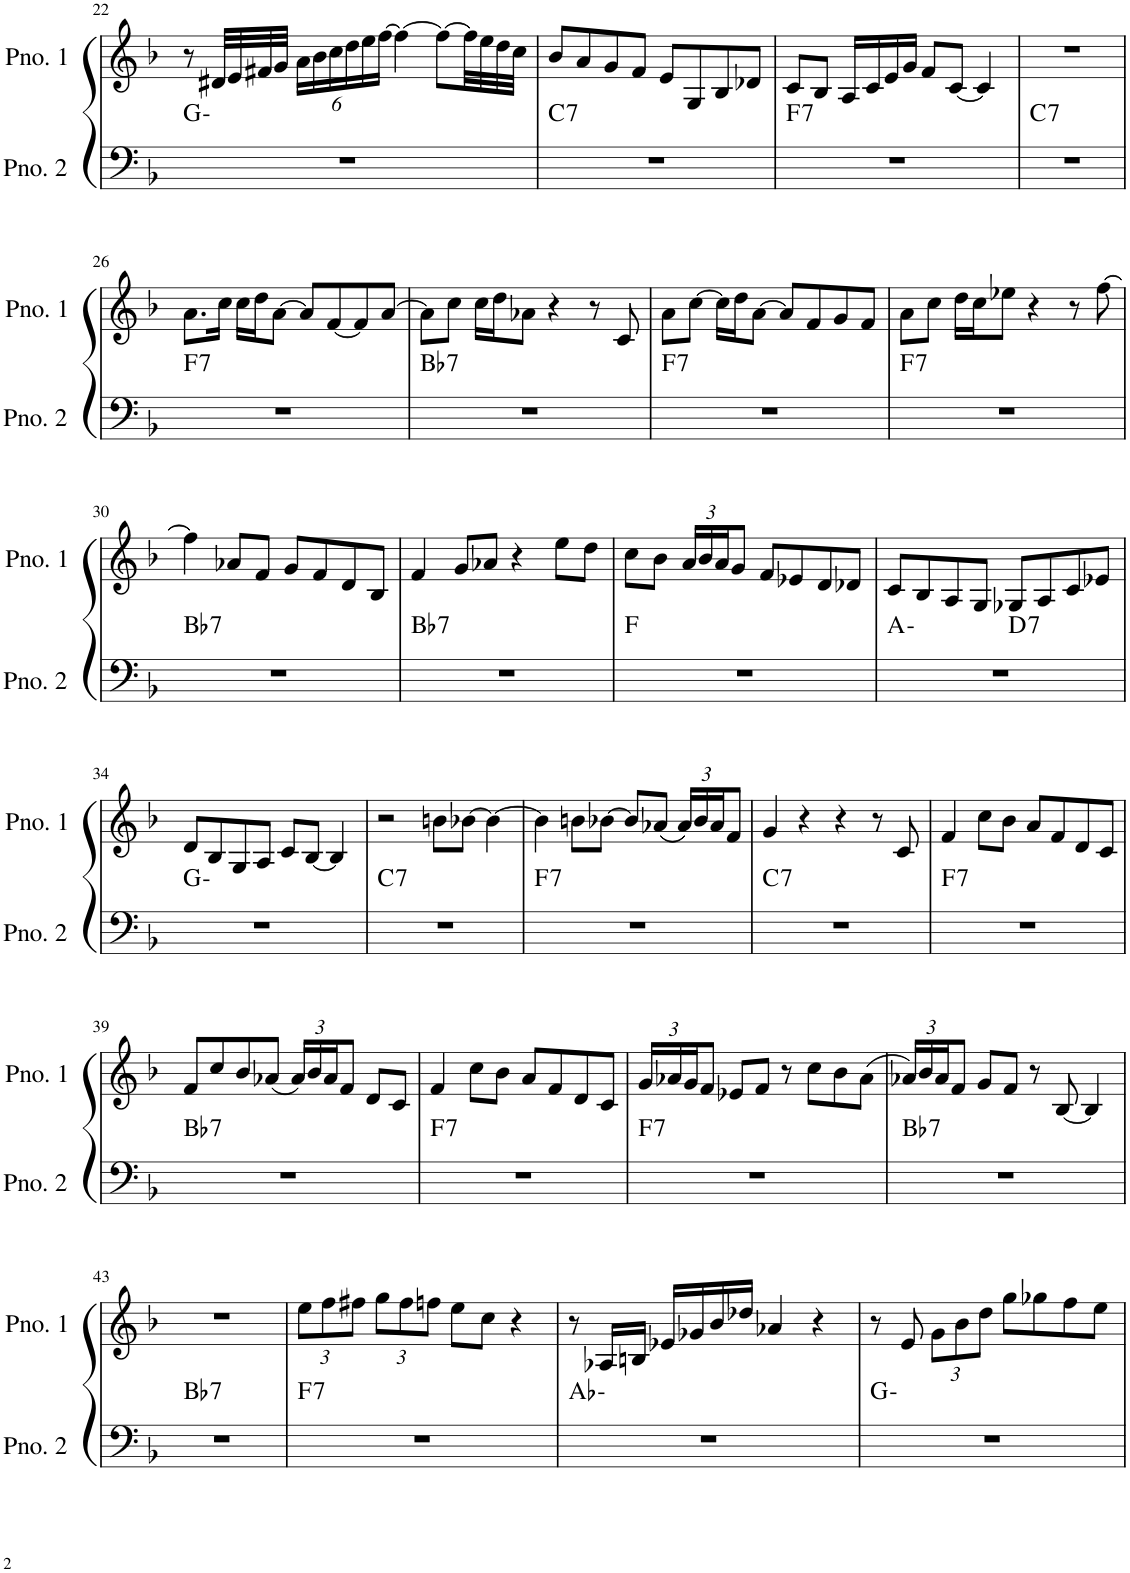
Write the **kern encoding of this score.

**kern	**harte	**kern
*part2	*part2	*part1
*staff2	*	*staff1
*I"ピアノ 2	*	*I"ピアノ 1
!!LO:PB:g=z
*clefF4	*	*clefG2
*k[b-]	*	*k[b-]
*M4/4	*	*M4/4
=22	=22	=22
1r	G:min	8r
.	.	32d#X/LLL
.	.	32e/
.	.	32f#X/
.	.	32g/JJJ
*	*	*Xbrackettup
.	.	24a\LL
.	.	24b-\
.	.	24cc\
.	.	24dd\
.	.	24ee\
.	.	[24ff\JJ
.	.	4ff\_
.	.	8ff\L_
.	.	32ff\LL]
.	.	32ee\
.	.	32dd\
.	.	32cc\JJJ
=23	=23	=23
!	!LO:H:kt=7	!
1r	C:7	8b-/L
.	.	8a/
.	.	8g/
.	.	8f/J
.	.	8e/L
.	.	8G/
.	.	8B-/
.	.	8d-X/J
=24	=24	=24
!	!LO:H:kt=7	!
1r	F:7	8c/L
.	.	8B-/J
.	.	16A/LL
.	.	16c/
.	.	16e/
.	.	16g/JJ
.	.	8f/L
.	.	[8c/J
.	.	4c/]
=25	=25	=25
!	!LO:H:kt=7	!
1r	C:7	1r
!!LO:LB:g=z
=26	=26	=26
!	!LO:H:kt=7	!
1r	F:7	8.a\L
.	.	16cc\Jk
.	.	16cc\LL
.	.	16dd\J
.	.	[8a\J
.	.	8a/L]
.	.	[8f/
.	.	8f/]
.	.	[8a/J
=27	=27	=27
!	!LO:H:kt=7	!
1r	Bb:7	8a\L]
.	.	8cc\J
.	.	16cc\LL
.	.	16dd\J
.	.	8a-X\J
.	.	4r
.	.	8r
.	.	8c/
=28	=28	=28
!	!LO:H:kt=7	!
1r	F:7	8a\L
.	.	[8cc\J
.	.	16cc\LL]
.	.	16dd\J
.	.	[8a\J
.	.	8a/L]
.	.	8f/
.	.	8g/
.	.	8f/J
=29	=29	=29
!	!LO:H:kt=7	!
1r	F:7	8a\L
.	.	8cc\J
.	.	16dd\LL
.	.	16cc\J
.	.	8ee-X\J
.	.	4r
.	.	8r
.	.	[8ff\
!!LO:LB:g=z
=30	=30	=30
!	!LO:H:kt=7	!
1r	Bb:7	4ff\]
.	.	8a-X/L
.	.	8f/J
.	.	8g/L
.	.	8f/
.	.	8d/
.	.	8B-/J
=31	=31	=31
!	!LO:H:kt=7	!
1r	Bb:7	4f/
.	.	8g/L
.	.	8a-X/J
.	.	4r
.	.	8ee\L
.	.	8dd\J
=32	=32	=32
1r	F:maj	8cc\L
.	.	8b-\J
.	.	24a/LL
.	.	24b-/
.	.	24a/J
.	.	8g/J
.	.	8f/L
.	.	8e-X/
.	.	8d/
.	.	8d-X/J
=33	=33	=33
*^	*	*
1r	2ryy	A:min	8c/L
.	.	.	8B-/
.	.	.	8A/
.	.	.	8G/J
!	!	!LO:H:kt=7	!
.	2ryy	D:7	8G-X/L
.	.	.	8A/
.	.	.	8c/
.	.	.	8e-X/J
*v	*v	*	*
!!LO:LB:g=z
=34	=34	=34
1r	G:min	8d/L
.	.	8B-/
.	.	8G/
.	.	8A/J
.	.	8c/L
.	.	[8B-/J
.	.	4B-/]
=35	=35	=35
!	!LO:H:kt=7	!
1r	C:7	2r
.	.	8bn\L
.	.	[8b-X\J
.	.	4b-\_
=36	=36	=36
!	!LO:H:kt=7	!
1r	F:7	4b-\]
.	.	8bn\L
.	.	[8b-X\J
.	.	8b-/L]
.	.	(8a-X/J
.	.	24a-/LL)
.	.	24b-/
.	.	24a-/J
.	.	8f/J
=37	=37	=37
!	!LO:H:kt=7	!
1r	C:7	4g/
.	.	4r
.	.	4r
.	.	8r
.	.	8c/
=38	=38	=38
!	!LO:H:kt=7	!
1r	F:7	4f/
.	.	8cc\L
.	.	8b-\J
.	.	8a/L
.	.	8f/
.	.	8d/
.	.	8c/J
!!LO:LB:g=z
=39	=39	=39
!	!LO:H:kt=7	!
1r	Bb:7	8f/L
.	.	8cc/
.	.	8b-/
.	.	(8a-X/J
.	.	24a-/LL)
.	.	24b-/
.	.	24a-/J
.	.	8f/J
.	.	8d/L
.	.	8c/J
=40	=40	=40
!	!LO:H:kt=7	!
1r	F:7	4f/
.	.	8cc\L
.	.	8b-\J
.	.	8a/L
.	.	8f/
.	.	8d/
.	.	8c/J
=41	=41	=41
!	!LO:H:kt=7	!
1r	F:7	24g/LL
.	.	24a-X/
.	.	24g/J
.	.	8f/J
.	.	8e-X/L
.	.	8f/J
.	.	8r
.	.	8cc\L
.	.	8b-\
.	.	(8a-\J
=42	=42	=42
!	!LO:H:kt=7	!
1r	Bb:7	24a-X/LL)
.	.	24b-/
.	.	24a-/J
.	.	8f/J
.	.	8g/L
.	.	8f/J
.	.	8r
.	.	[8B-/
.	.	4B-/]
!!LO:LB:g=z
=43	=43	=43
!	!LO:H:kt=7	!
1r	Bb:7	1r
=44	=44	=44
!	!LO:H:kt=7	!
1r	F:7	12ee\L
.	.	12ff\
.	.	12ff#X\J
.	.	12gg\L
.	.	12ff#\
.	.	12ffn\J
.	.	8ee\L
.	.	8cc\J
.	.	4r
=45	=45	=45
1r	Ab:min	8r
.	.	16A-X/LL
.	.	16Bn/JJ
.	.	16e-X/LL
.	.	16g-X/
.	.	16b-/
.	.	16dd-X/JJ
.	.	4a-X/
.	.	4r
=46	=46	=46
1r	G:min	8r
.	.	8e/
.	.	12g\L
.	.	12b-\
.	.	12dd\J
.	.	8gg\L
.	.	8gg-X\
.	.	8ff\
.	.	8ee\J
=	=	=
*-	*-	*-
